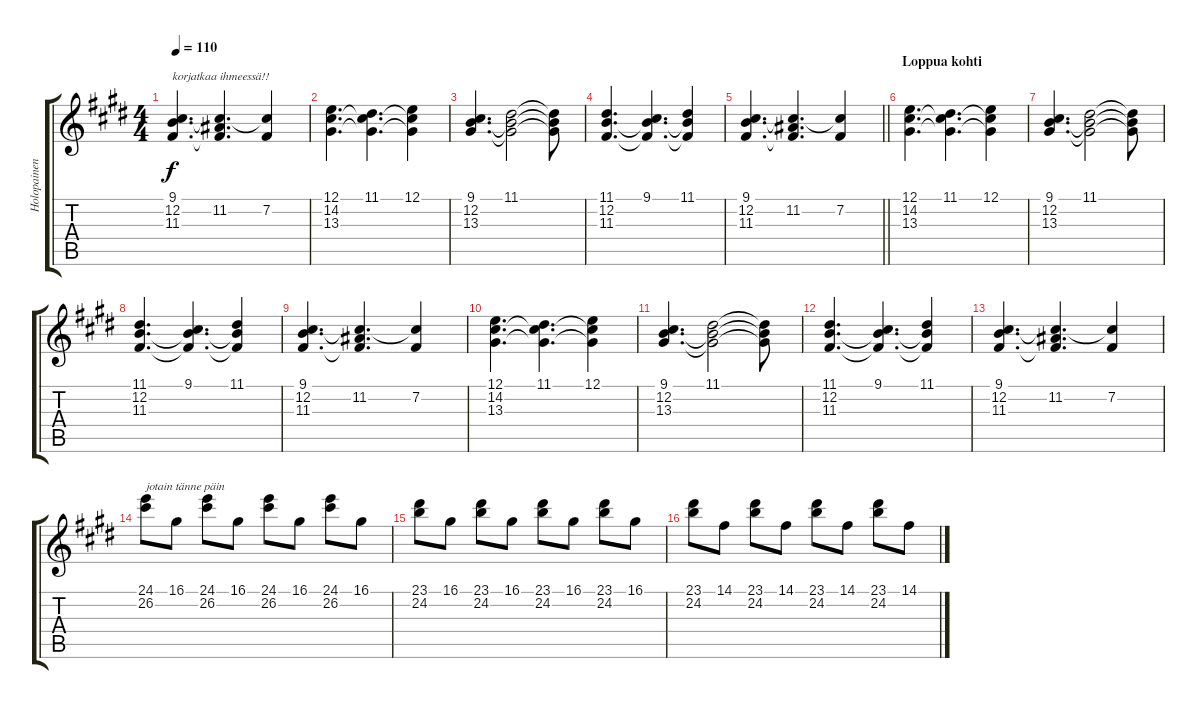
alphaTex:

\track ("Holopainen III" "Holopainen") {instrument stringensemble1}
\staff {score tabs}
\tuning (E4 B3 G3 D3 A2 E2) {hide}
\ts (4 4)
\tempo 110
\clef g2
\ks c#minor
(9.1 12.2 11.3).4{d txt "korjatkaa ihmeessä!!" dy f} (9.1{t} 11.2 11.3{t}).4{d} (9.1{t} 7.2).4 |
(12.1 14.2 13.3).4{d} (11.1 14.2{t} 13.3{t}).4{d} (12.1 14.2{t} 13.3{t}).4 |
(9.1 12.2 13.3).4{d} (11.1 12.2{t} 13.3{t}).2 (11.1{t} 12.2{t} 13.3{t}).8 |
(11.1 12.2 11.3).4{d} (9.1 12.2{t} 11.3{t}).4{d} (11.1 12.2{t} 11.3{t}).4 |
\barLineRight lightlight
(9.1 12.2 11.3).4{d} (9.1{t} 11.2 11.3{t}).4{d} (9.1{t} 7.2).4 |
\section ("" "Loppua kohti")
(12.1 14.2 13.3).4{d} (11.1 14.2{t} 13.3{t}).4{d} (12.1 14.2{t} 13.3{t}).4 |
(9.1 12.2 13.3).4{d} (11.1 12.2{t} 13.3{t}).2 (11.1{t} 12.2{t} 13.3{t}).8 |
(11.1 12.2 11.3).4{d} (9.1 12.2{t} 11.3{t}).4{d} (11.1 12.2{t} 11.3{t}).4 |
(9.1 12.2 11.3).4{d} (9.1{t} 11.2 11.3{t}).4{d} (9.1{t} 7.2).4 |
(12.1 14.2 13.3).4{d} (11.1 14.2{t} 13.3{t}).4{d} (12.1 14.2{t} 13.3{t}).4 |
(9.1 12.2 13.3).4{d} (11.1 12.2{t} 13.3{t}).2 (11.1{t} 12.2{t} 13.3{t}).8 |
(11.1 12.2 11.3).4{d} (9.1 12.2{t} 11.3{t}).4{d} (11.1 12.2{t} 11.3{t}).4 |
(9.1 12.2 11.3).4{d} (9.1{t} 11.2 11.3{t}).4{d} (9.1{t} 7.2).4 |
(24.1 26.2).8{txt "jotain tänne päin" volume 16} 16.1.8 (24.1 26.2).8 16.1.8 (24.1 26.2).8 16.1.8 (24.1 26.2).8 16.1.8 |
(23.1 24.2).8 16.1.8 (23.1 24.2).8 16.1.8 (23.1 24.2).8 16.1.8 (23.1 24.2).8 16.1.8 |
(23.1 24.2).8 14.1.8 (23.1 24.2).8 14.1.8 (23.1 24.2).8 14.1.8 (23.1 24.2).8 14.1.8
